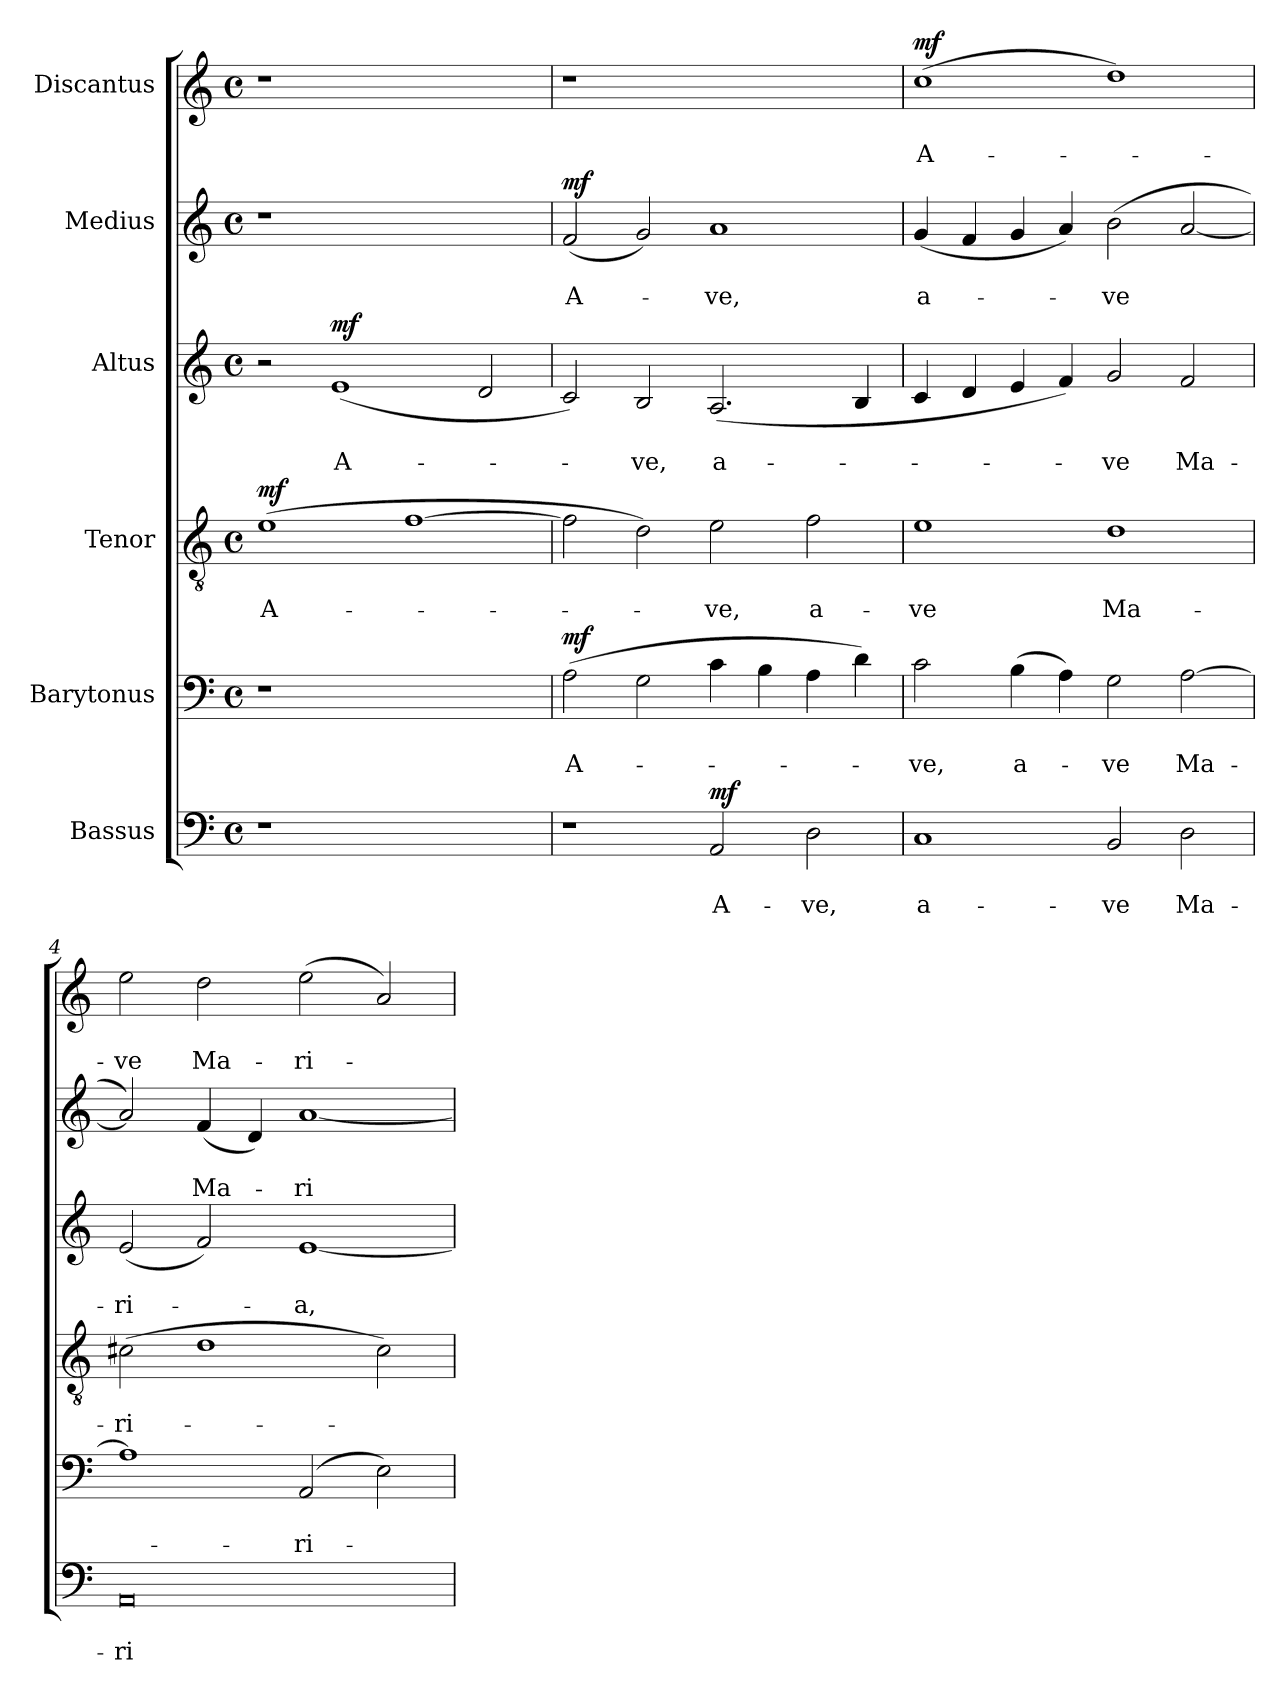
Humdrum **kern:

**kern	**text	**text	**dynam	**kern	**text	**text	**dynam	**kern	**text	**text	**dynam	**kern	**text	**text	**dynam	**kern	**text	**text	**dynam	**kern	**text	**text	**dynam
*part6	*part6	*part6	*part6	*part5	*part5	*part5	*part5	*part4	*part4	*part4	*part4	*part3	*part3	*part3	*part3	*part2	*part2	*part2	*part2	*part1	*part1	*part1	*part1
*staff6	*staff6	*staff6	*staff6	*staff5	*staff5	*staff5	*staff5	*staff4	*staff4	*staff4	*staff4	*staff3	*staff3	*staff3	*staff3	*staff2	*staff2	*staff2	*staff2	*staff1	*staff1	*staff1	*staff1
*I"Bassus	*	*	*	*I"Barytonus	*	*	*	*I"Tenor	*	*	*	*I"Altus	*	*	*	*I"Medius	*	*	*	*I"Discantus	*	*	*
*clefF4	*	*	*	*clefF4	*	*	*	*clefGv2	*	*	*	*clefG2	*	*	*	*clefG2	*	*	*	*clefG2	*	*	*
*k[]	*	*	*	*k[]	*	*	*	*k[]	*	*	*	*k[]	*	*	*	*k[]	*	*	*	*k[]	*	*	*
*C:	*	*	*	*C:	*	*	*	*C:	*	*	*	*C:	*	*	*	*C:	*	*	*	*C:	*	*	*
*M4/4	*	*	*	*M4/4	*	*	*	*M4/4	*	*	*	*M4/4	*	*	*	*M4/4	*	*	*	*M4/4	*	*	*
*met(c)	*	*	*	*met(c)	*	*	*	*met(c)	*	*	*	*met(c)	*	*	*	*met(c)	*	*	*	*met(c)	*	*	*
=1	=1	=1	=1	=1	=1	=1	=1	=1	=1	=1	=1	=1	=1	=1	=1	=1	=1	=1	=1	=1	=1	=1	=1
!	!	!	!	!	!	!	!	!	!	!LO:LY:b	!LO:DY:a	!	!	!	!	!	!	!	!	!	!	!	!
1r	.	.	.	1r	.	.	.	(>1e	.	A-	mf	2r	.	.	.	1r	.	.	.	1r	.	.	.
!	!	!	!	!	!	!	!	!	!	!	!	!	!	!LO:LY:b	!LO:DY:a	!	!	!	!	!	!	!	!
.	.	.	.	.	.	.	.	.	.	.	.	(<1e	.	A-	mf	.	.	.	.	.	.	.	.
1ryy	.	.	.	1ryy	.	.	.	[1f	.	.	.	.	.	.	.	1ryy	.	.	.	1ryy	.	.	.
.	.	.	.	.	.	.	.	.	.	.	.	2d/	.	.	.	.	.	.	.	.	.	.	.
=2	=2	=2	=2	=2	=2	=2	=2	=2	=2	=2	=2	=2	=2	=2	=2	=2	=2	=2	=2	=2	=2	=2	=2
!	!	!	!	!	!	!LO:LY:b	!LO:DY:a	!	!	!	!	!	!	!	!	!	!	!LO:LY:b	!LO:DY:a	!	!	!	!
1r	.	.	.	(>2A\	.	A-	mf	2f\]	.	.	.	2c/)	.	.	.	(<2f/	.	A-	mf	1r	.	.	.
!	!	!	!	!	!	!	!	!	!	!	!	!	!	!LO:LY:b	!	!	!	!	!	!	!	!	!
.	.	.	.	2G\	.	.	.	2d\)	.	.	.	2B/	.	-ve,	.	2g/)	.	.	.	.	.	.	.
!	!	!LO:LY:b	!LO:DY:a	!	!	!	!	!	!	!LO:LY:b	!	!	!	!LO:LY:b	!	!	!	!LO:LY:b	!	!	!	!	!
2AA/	.	A-	mf	4c\	.	.	.	2e\	.	-ve,	.	(<2.A/	.	a-	.	1a	.	-ve,	.	1ryy	.	.	.
.	.	.	.	4B\	.	.	.	.	.	.	.	.	.	.	.	.	.	.	.	.	.	.	.
!	!	!LO:LY:b	!	!	!	!	!	!	!	!LO:LY:b	!	!	!	!	!	!	!	!	!	!	!	!	!
2D\	.	-ve,	.	4A\	.	.	.	2f\	.	a-	.	.	.	.	.	.	.	.	.	.	.	.	.
.	.	.	.	4d\)	.	.	.	.	.	.	.	4B/	.	.	.	.	.	.	.	.	.	.	.
=3	=3	=3	=3	=3	=3	=3	=3	=3	=3	=3	=3	=3	=3	=3	=3	=3	=3	=3	=3	=3	=3	=3	=3
!	!	!LO:LY:b	!	!	!	!LO:LY:b	!	!	!	!LO:LY:b	!	!	!	!	!	!	!	!LO:LY:b	!	!	!	!LO:LY:b	!LO:DY:a
1C	.	a-	.	2c\	.	-ve,	.	1e	.	-ve	.	4c/	.	.	.	(<4g/	.	a-	.	(>1cc	.	A-	mf
.	.	.	.	.	.	.	.	.	.	.	.	4d/	.	.	.	4f/	.	.	.	.	.	.	.
!	!	!	!	!	!	!LO:LY:b	!	!	!	!	!	!	!	!	!	!	!	!	!	!	!	!	!
.	.	.	.	(>4B\	.	a-	.	.	.	.	.	4e/	.	.	.	4g/	.	.	.	.	.	.	.
.	.	.	.	4A\)	.	.	.	.	.	.	.	4f/)	.	.	.	4a/)	.	.	.	.	.	.	.
!	!	!LO:LY:b	!	!	!	!LO:LY:b	!	!	!	!LO:LY:b	!	!	!	!LO:LY:b	!	!	!	!LO:LY:b	!	!	!	!	!
2BB/	.	-ve	.	2G\	.	-ve	.	1d	.	Ma-	.	2g/	.	-ve	.	(>2b\	.	-ve	.	1dd)	.	.	.
!	!	!LO:LY:b	!	!	!	!LO:LY:b	!	!	!	!	!	!	!	!LO:LY:b	!	!	!	!	!	!	!	!	!
2D\	.	Ma-	.	[2A\	.	Ma-	.	.	.	.	.	2f/	.	Ma-	.	[2a/	.	.	.	.	.	.	.
=4	=4	=4	=4	=4	=4	=4	=4	=4	=4	=4	=4	=4	=4	=4	=4	=4	=4	=4	=4	=4	=4	=4	=4
!	!	!LO:LY:b	!	!	!	!	!	!	!	!LO:LY:b	!	!	!	!LO:LY:b	!	!	!	!	!	!	!	!LO:LY:b	!
0AA	.	-ri-	.	1A]	.	.	.	(>2c#X\	.	-ri-	.	(<2e/	.	-ri-	.	2a/])	.	.	.	2ee\	.	-ve	.
!	!	!	!	!	!	!	!	!	!	!	!	!	!	!	!	!	!	!LO:LY:b	!	!	!	!LO:LY:b	!
.	.	.	.	.	.	.	.	1d	.	.	.	2f/)	.	.	.	(<4f/	.	Ma-	.	2dd\	.	Ma-	.
.	.	.	.	.	.	.	.	.	.	.	.	.	.	.	.	4d/)	.	.	.	.	.	.	.
!	!	!	!	!	!	!LO:LY:b	!	!	!	!	!	!	!	!LO:LY:b	!	!	!	!LO:LY:b	!	!	!	!LO:LY:b	!
.	.	.	.	(>2AA/	.	-ri-	.	.	.	.	.	[1e	.	-a,	.	[1a	.	-ri-	.	(>2ee\	.	-ri-	.
.	.	.	.	2E\)	.	.	.	2c#\)	.	.	.	.	.	.	.	.	.	.	.	2a/)	.	.	.
=	=	=	=	=	=	=	=	=	=	=	=	=	=	=	=	=	=	=	=	=	=	=	=
*-	*-	*-	*-	*-	*-	*-	*-	*-	*-	*-	*-	*-	*-	*-	*-	*-	*-	*-	*-	*-	*-	*-	*-
